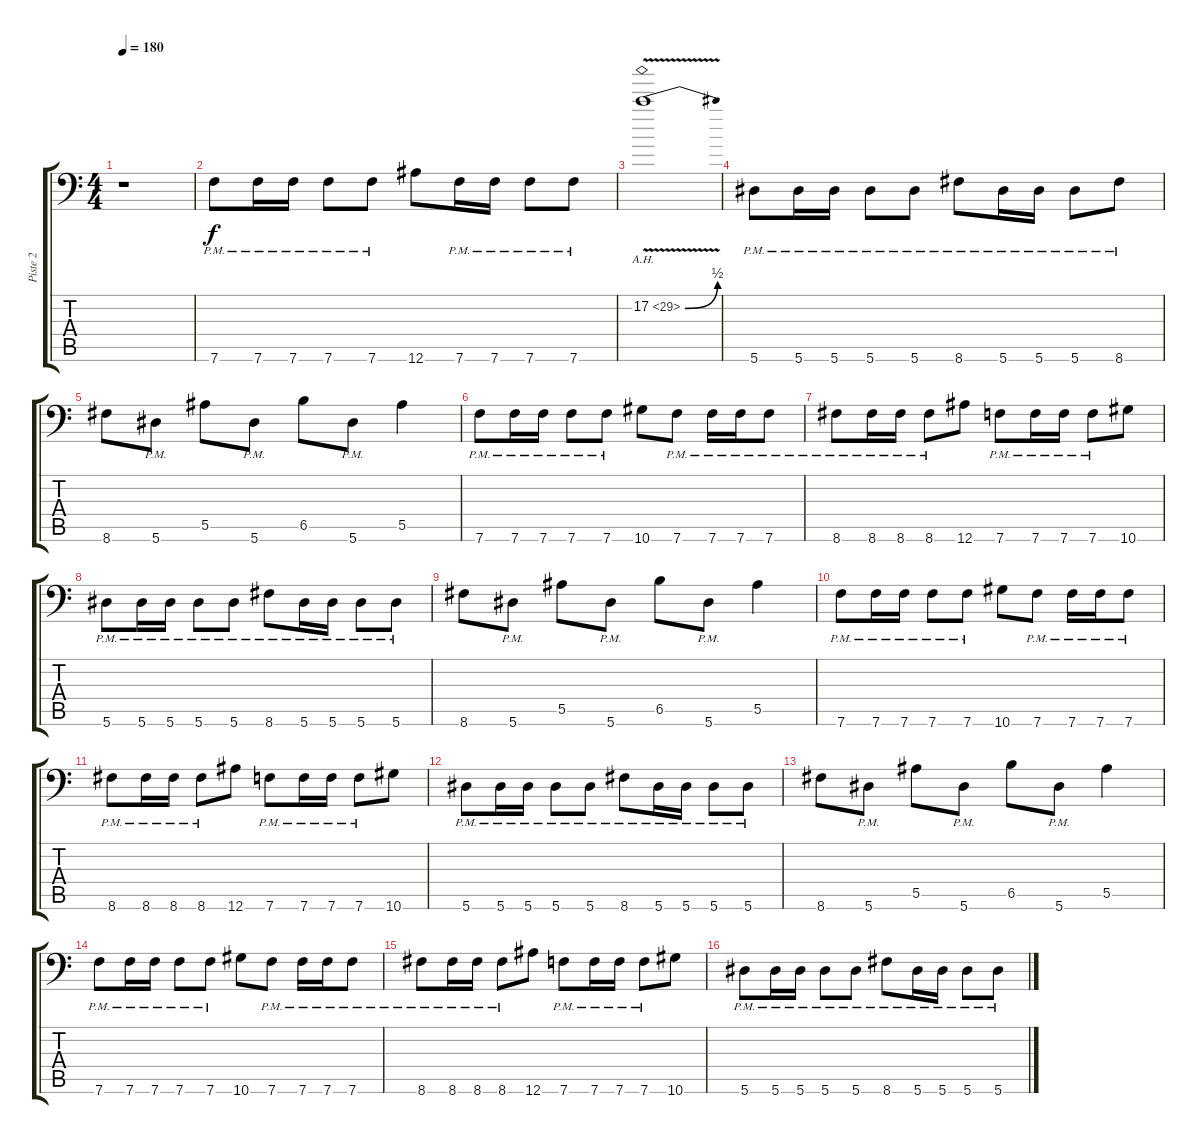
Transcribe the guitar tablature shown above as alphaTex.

\track ("Piste 2" "Piste 2") {instrument distortionguitar}
\staff {score tabs}
\tuning (C4 G3 Eb3 Bb2 F2 Bb1) {hide}
\ts (4 4)
\tempo 180
\clef f4
\ks c
r.1{dy f} |
7.6{pm}.8 7.6{pm}.16 7.6{pm}.16 7.6{pm}.8 7.6{pm}.8 12.6.8 7.6{pm}.16 7.6{pm}.16 7.6{pm}.8 7.6{pm}.8 |
17.2{be (bend 0 0 60 2) ah 12 v}.1 |
5.6{pm}.8 5.6{pm}.16 5.6{pm}.16 5.6{pm}.8 5.6{pm}.8 8.6{pm}.8 5.6{pm}.16 5.6{pm}.16 5.6{pm}.8 8.6{pm}.8 |
8.6.8 5.6{pm}.8 5.5.8 5.6{pm}.8 6.5.8 5.6{pm}.8 5.5.4 |
7.6{pm}.8 7.6{pm}.16 7.6{pm}.16 7.6{pm}.8 7.6{pm}.8 10.6.8 7.6{pm}.8 7.6{pm}.16 7.6{pm}.16 7.6{pm}.8 |
8.6{pm}.8 8.6{pm}.16 8.6{pm}.16 8.6{pm}.8 12.6.8 7.6{pm}.8 7.6{pm}.16 7.6{pm}.16 7.6{pm}.8 10.6.8 |
5.6{pm}.8 5.6{pm}.16 5.6{pm}.16 5.6{pm}.8 5.6{pm}.8 8.6{pm}.8 5.6{pm}.16 5.6{pm}.16 5.6{pm}.8 5.6{pm}.8 |
8.6.8 5.6{pm}.8 5.5.8 5.6{pm}.8 6.5.8 5.6{pm}.8 5.5.4 |
7.6{pm}.8 7.6{pm}.16 7.6{pm}.16 7.6{pm}.8 7.6{pm}.8 10.6.8 7.6{pm}.8 7.6{pm}.16 7.6{pm}.16 7.6{pm}.8 |
8.6{pm}.8 8.6{pm}.16 8.6{pm}.16 8.6{pm}.8 12.6.8 7.6{pm}.8 7.6{pm}.16 7.6{pm}.16 7.6{pm}.8 10.6.8 |
5.6{pm}.8 5.6{pm}.16 5.6{pm}.16 5.6{pm}.8 5.6{pm}.8 8.6{pm}.8 5.6{pm}.16 5.6{pm}.16 5.6{pm}.8 5.6{pm}.8 |
8.6.8 5.6{pm}.8 5.5.8 5.6{pm}.8 6.5.8 5.6{pm}.8 5.5.4 |
7.6{pm}.8 7.6{pm}.16 7.6{pm}.16 7.6{pm}.8 7.6{pm}.8 10.6.8 7.6{pm}.8 7.6{pm}.16 7.6{pm}.16 7.6{pm}.8 |
8.6{pm}.8 8.6{pm}.16 8.6{pm}.16 8.6{pm}.8 12.6.8 7.6{pm}.8 7.6{pm}.16 7.6{pm}.16 7.6{pm}.8 10.6.8 |
5.6{pm}.8 5.6{pm}.16 5.6{pm}.16 5.6{pm}.8 5.6{pm}.8 8.6{pm}.8 5.6{pm}.16 5.6{pm}.16 5.6{pm}.8 5.6{pm}.8
